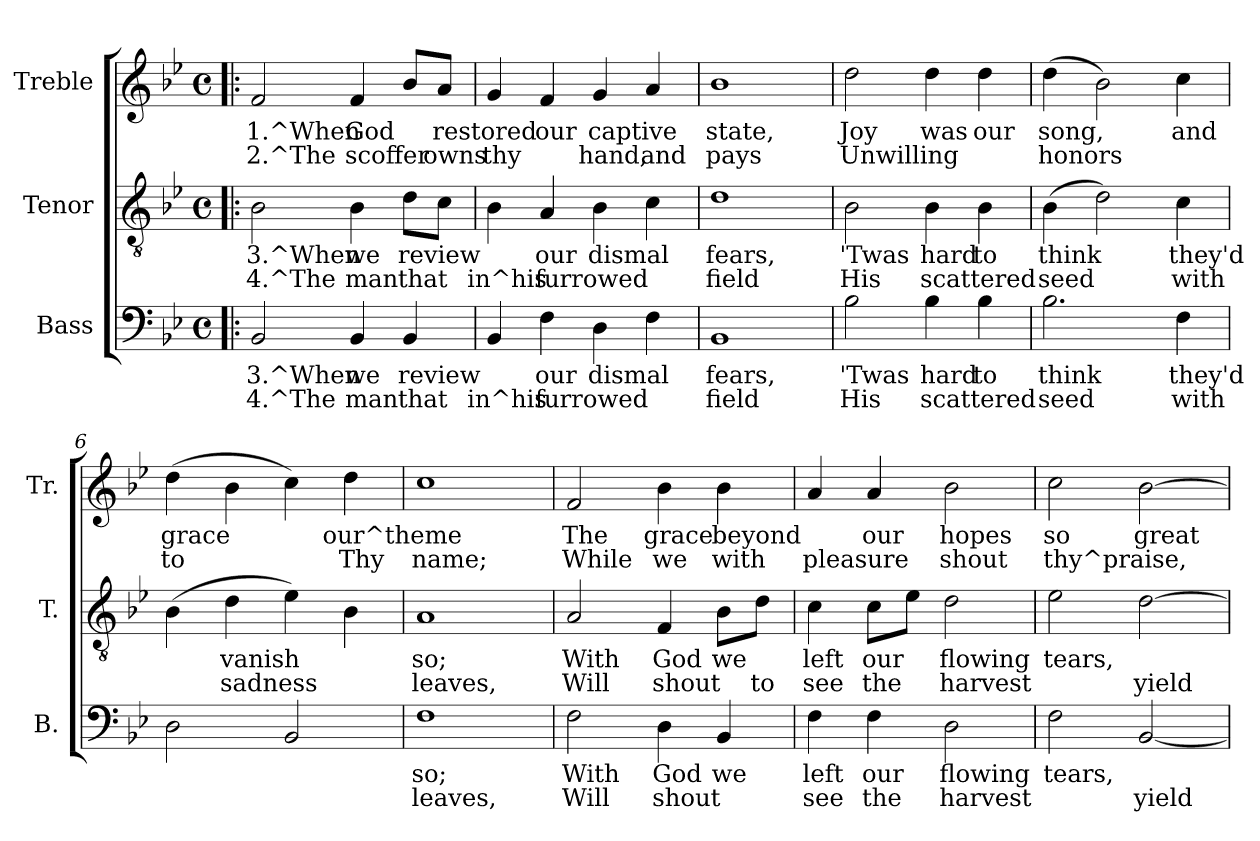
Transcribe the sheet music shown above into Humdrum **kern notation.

**kern	**text	**text	**kern	**text	**text	**kern	**text	**text
*part3	*part3	*part3	*part2	*part2	*part2	*part1	*part1	*part1
*staff3	*staff3	*staff3	*staff2	*staff2	*staff2	*staff1	*staff1	*staff1
*I"Bass	*	*	*I"Tenor	*	*	*I"Treble	*	*
*I'B.	*	*	*I'T.	*	*	*I'Tr.	*	*
!!LO:PB:g=z
*stria5	*	*	*stria5	*	*	*stria5	*	*
*clefF4	*	*	*clefGv2	*	*	*clefG2	*	*
*k[b-e-]	*	*	*k[b-e-]	*	*	*k[b-e-]	*	*
*B-:	*	*	*B-:	*	*	*B-:	*	*
*M4/4	*	*	*M4/4	*	*	*M4/4	*	*
*met(c)	*	*	*met(c)	*	*	*met(c)	*	*
=1!|:	=1!|:	=1!|:	=1!|:	=1!|:	=1!|:	=1!|:	=1!|:	=1!|:
!	!LO:LY:a:rj	!LO:LY:a:rj	!	!LO:LY:b:rj	!LO:LY:b:rj	!	!LO:LY:b:rj	!LO:LY:b:rj
2BB-/	3.^When	4.^The	2B-\	3.^When	4.^The	2f/	1.^When	2.^The
!	!LO:LY:a:rj	!LO:LY:a:rj	!	!LO:LY:b:rj	!LO:LY:b:rj	!	!LO:LY:b:rj	!LO:LY:b:rj
4BB-/	we	man	4B-\	we	man	4f/	God	scoffer
!	!LO:LY:a:rj	!LO:LY:a:rj	!	!LO:LY:b:rj	!LO:LY:b:rj	!	!LO:LY:b:rj	!LO:LY:b:rj
4BB-/	review	that	8d\L	review	that	8b-/L	.	.
!	!	!	!	!LO:LY:b:rj	!LO:LY:b:rj	!	!LO:LY:b:rj	!LO:LY:b:rj
.	.	.	8c\J	.	.	8a/J	restored	owns
=2	=2	=2	=2	=2	=2	=2	=2	=2
!	!LO:LY:a:rj	!LO:LY:a:rj	!	!LO:LY:b:rj	!LO:LY:b:rj	!	!LO:LY:b:rj	!LO:LY:b:rj
4BB-/	.	in^his	4B-\	.	in^his	4g/	.	thy
!	!LO:LY:a:rj	!LO:LY:a:rj	!	!LO:LY:b:rj	!LO:LY:b:rj	!	!LO:LY:b:rj	!LO:LY:b:rj
4F\	our	furrowed	4A/	our	furrowed	4f/	our	.
!	!LO:LY:a:rj	!LO:LY:a:rj	!	!LO:LY:b:rj	!LO:LY:b:rj	!	!LO:LY:b:rj	!LO:LY:b:rj
4D\	dismal	.	4B-\	dismal	.	4g/	captive	hand,
!	!LO:LY:a:rj	!LO:LY:a:rj	!	!LO:LY:b:rj	!LO:LY:b:rj	!	!LO:LY:b:rj	!LO:LY:b:rj
4F\	.	.	4c\	.	.	4a/	.	and
=3	=3	=3	=3	=3	=3	=3	=3	=3
!	!LO:LY:a:rj	!LO:LY:a:rj	!	!LO:LY:b:rj	!LO:LY:b:rj	!	!LO:LY:b:rj	!LO:LY:b:rj
1BB-	fears,	field	1d	fears,	field	1b-	state,	pays
=4	=4	=4	=4	=4	=4	=4	=4	=4
!	!LO:LY:a:rj	!LO:LY:a:rj	!	!LO:LY:b:rj	!LO:LY:b:rj	!	!LO:LY:b:rj	!LO:LY:b:rj
2B-\	'Twas	His	2B-\	'Twas	His	2dd\	Joy	Unwilling
!	!LO:LY:a:rj	!LO:LY:a:rj	!	!LO:LY:b:rj	!LO:LY:b:rj	!	!LO:LY:b:rj	!LO:LY:b:rj
4B-\	hard	scattered	4B-\	hard	scattered	4dd\	was	.
!	!LO:LY:a:rj	!LO:LY:a:rj	!	!LO:LY:b:rj	!LO:LY:b:rj	!	!LO:LY:b:rj	!LO:LY:b:rj
4B-\	to	.	4B-\	to	.	4dd\	our	.
=5	=5	=5	=5	=5	=5	=5	=5	=5
!	!LO:LY:a:rj	!LO:LY:a:rj	!	!LO:LY:b:rj	!LO:LY:b:rj	!	!LO:LY:b:rj	!LO:LY:b:rj
2.B-\	think	seed	(>4B-\	think	seed	(>4dd>\	song,	honors
!	!	!	!	!LO:LY:b:rj	!LO:LY:b:rj	!	!LO:LY:b:rj	!LO:LY:b:rj
.	.	.	2d\)	.	.	2b-\)	.	.
!	!LO:LY:a:rj	!LO:LY:a:rj	!	!LO:LY:b:rj	!LO:LY:b:rj	!	!LO:LY:b:rj	!LO:LY:b:rj
4F\	they'd	with	4c\	they'd	with	4cc\	and	.
=6	=6	=6	=6	=6	=6	=6	=6	=6
!	!LO:LY:a:rj	!	!	!LO:LY:b:rj	!LO:LY:b:rj	!	!LO:LY:b:rj	!LO:LY:b:rj
2D\	.	.	(>4B-\	.	.	(>4dd\	grace	to
!	!	!	!	!LO:LY:b:rj	!LO:LY:b:rj	!	!LO:LY:b:rj	!LO:LY:b:rj
.	.	.	4d\	vanish	sadness	4b-\	.	.
!	!LO:LY:a:rj	!	!	!LO:LY:b:rj	!LO:LY:b:rj	!	!LO:LY:b:rj	!LO:LY:b:rj
2BB-/	.	.	4e-\)	.	.	4cc\)	.	.
!	!	!	!	!LO:LY:b:rj	!LO:LY:b:rj	!	!LO:LY:b:rj	!LO:LY:b:rj
.	.	.	4B-\	.	.	4dd\	our^theme	Thy
=7	=7	=7	=7	=7	=7	=7	=7	=7
!	!LO:LY:a:rj	!LO:LY:a:rj	!	!LO:LY:b:rj	!LO:LY:b:rj	!	!LO:LY:b:rj	!LO:LY:b:rj
1F	so;	leaves,	1A	so;	leaves,	1cc	.	name;
=8	=8	=8	=8	=8	=8	=8	=8	=8
!	!LO:LY:a:rj	!LO:LY:a:rj	!	!LO:LY:b:rj	!LO:LY:b:rj	!	!LO:LY:b:rj	!LO:LY:b:rj
2F\	With	Will	2A/	With	Will	2f/	The	While
!	!LO:LY:a:rj	!LO:LY:a:rj	!	!LO:LY:b:rj	!LO:LY:b:rj	!	!LO:LY:b:rj	!LO:LY:b:rj
4D\	God	shout	4F/	God	shout	4b-\	grace	we
!	!LO:LY:a:rj	!LO:LY:a:rj	!	!LO:LY:b:rj	!LO:LY:b:rj	!	!LO:LY:b:rj	!LO:LY:b:rj
4BB-/	we	.	8B-\L	we	.	4b-\	beyond	with
!	!	!	!	!LO:LY:b:rj	!LO:LY:b:rj	!	!	!
.	.	.	8d\J	.	to	.	.	.
=9	=9	=9	=9	=9	=9	=9	=9	=9
!	!LO:LY:a:rj	!LO:LY:a:rj	!	!LO:LY:b:rj	!LO:LY:b:rj	!	!LO:LY:b:rj	!LO:LY:b:rj
4F\	left	see	4c\	left	see	4a/	.	pleasure
!	!LO:LY:a:rj	!LO:LY:a:rj	!	!LO:LY:b:rj	!LO:LY:b:rj	!	!LO:LY:b:rj	!LO:LY:b:rj
4F\	our	the	8c\L	our	the	4a/	our	.
!	!	!	!	!LO:LY:b:rj	!LO:LY:b:rj	!	!	!
.	.	.	8e-\J	.	.	.	.	.
!	!LO:LY:a:rj	!LO:LY:a:rj	!	!LO:LY:b:rj	!LO:LY:b:rj	!	!LO:LY:b:rj	!LO:LY:b:rj
2D\	flowing	harvest	2d\	flowing	harvest	2b-\	hopes	shout
=10	=10	=10	=10	=10	=10	=10	=10	=10
!	!LO:LY:a:rj	!LO:LY:a:rj	!	!LO:LY:b:rj	!LO:LY:b:rj	!	!LO:LY:b:rj	!LO:LY:b:rj
2F\	tears,	.	2e-\	tears,	.	2cc>\	so	thy^praise,
!	!LO:LY:a:rj	!LO:LY:a:rj	!	!LO:LY:b:rj	!LO:LY:b:rj	!	!LO:LY:b:rj	!LO:LY:b:rj
[<2BB-/	.	yield	[<2d\	.	yield	[<2b-\	great	.
=	=	=	=	=	=	=	=	=
*-	*-	*-	*-	*-	*-	*-	*-	*-
